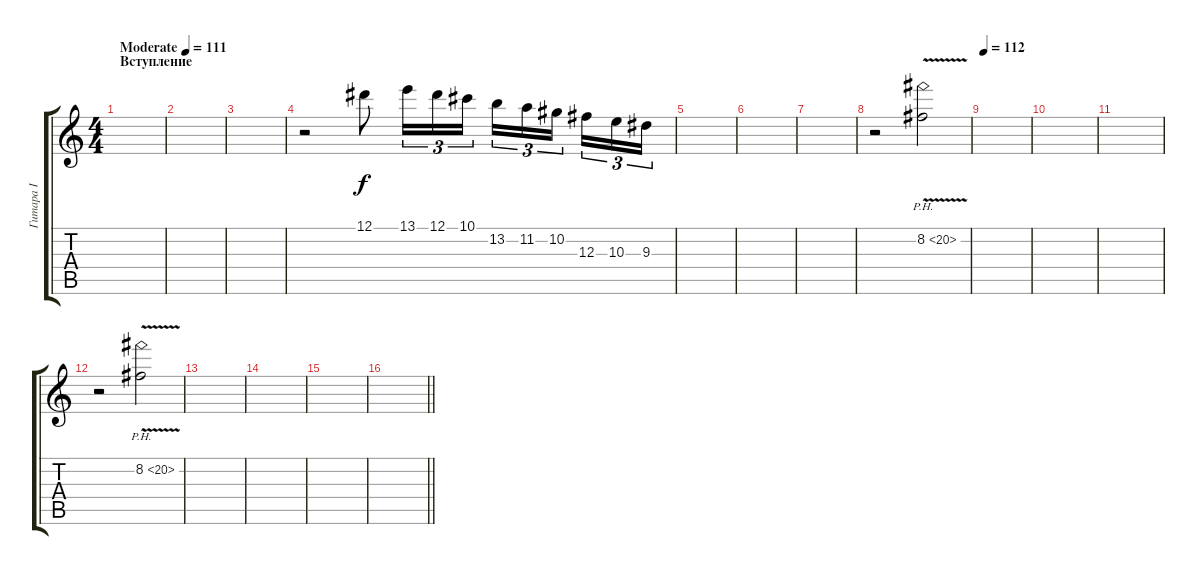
\track ("Гитара I" "Гитара I") {instrument distortionguitar}
\staff {score tabs}
\tuning (Eb4 Bb3 Gb3 Db3 Ab2 Eb2) {hide}
\ts (4 4)
\section ("" "Вступление")
\tempo (111 "Moderate")
\clef g2
\ks aminor
|
|
|
r.2 12.1.8 13.1.16{tu (3 2)} 12.1.16{tu (3 2)} 10.1.16{tu (3 2)} 13.2.16{tu (3 2)} 11.2.16{tu (3 2)} 10.2.16{tu (3 2) beam splitsecondary} 12.3.16{tu (3 2)} 10.3.16{tu (3 2)} 9.3.16{tu (3 2)} |
|
|
|
r.2 8.2{ph 12 v}.2{volume 8} |
\tempo 112
|
|
|
r.2{volume 8} 8.2{ph 12 v}.2 |
|
|
|
\barLineRight lightlight
